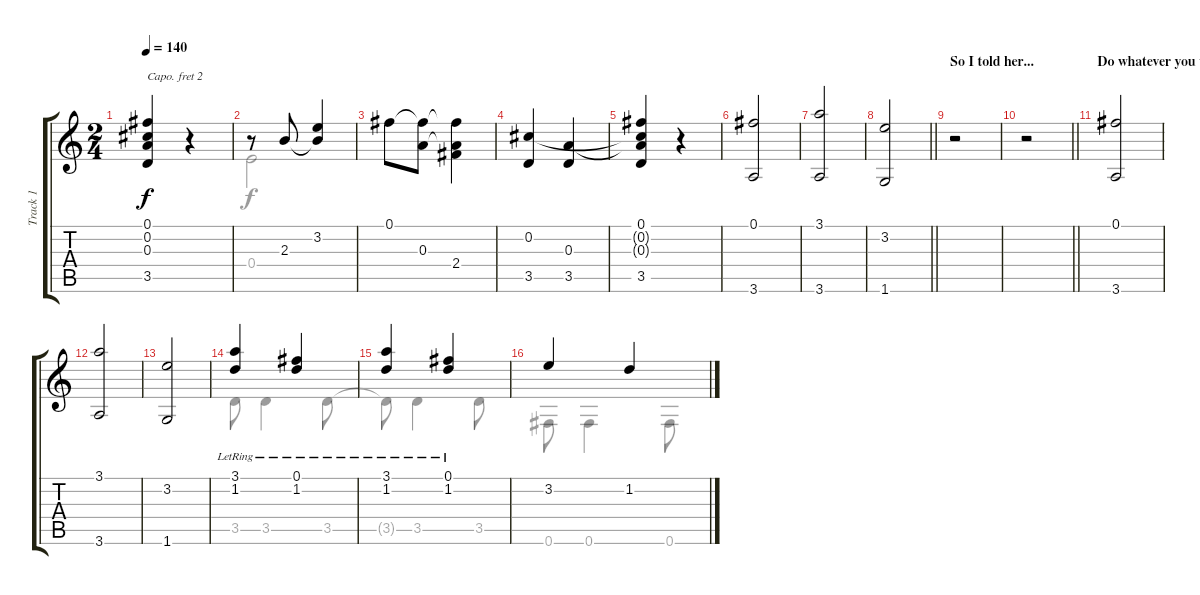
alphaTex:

\track ("Track 1" "Track 1") {instrument acousticguitarnylon}
\staff {score tabs}
\capo 2
\tuning (E4 B3 G3 D3 A2 E2) {hide}
\voice
\ts (2 4)
\tempo 140
\clef g2
\ks c
(0.1 0.2{t} 0.3{t} 3.5).4{dy f} r.4 |
r.8 2.3.8 (3.2 2.3{t}).4 |
0.1.8 (0.1{t} 0.3).8 (0.1{t} 0.3{t} 2.4).4 |
(0.2 3.5).4 (0.3 3.5).4 |
(0.1 0.2{t} 0.3{t} 3.5).4 r.4 |
(0.1 3.6).2 |
(3.1 3.6).2 |
\barLineRight lightlight
(3.2 1.6).2 |
\section ("" "So I told her...")
r.2 |
\barLineRight lightlight
r.2 |
\section ("" "Do whatever you want...")
(0.1 3.6).2 |
(3.1 3.6).2 |
(3.2 1.6).2 |
(3.1{lr} 1.2{lr}).4 (0.1{lr} 1.2{lr}).4 |
(3.1{lr} 1.2{lr}).4 (0.1{lr} 1.2{lr}).4 |
3.2.4 1.2.4
\voice
\clef g2
\ottava regular
\simile none
\ks c
|
0.4.2 |
|
|
|
|
|
\barLineRight lightlight
|
r.2 |
\barLineRight lightlight
r.2 |
|
|
|
3.5.8 3.5.4 3.5.8 |
3.5{t}.8 3.5.4 3.5.8 |
0.6.8 0.6.4 0.6.8
